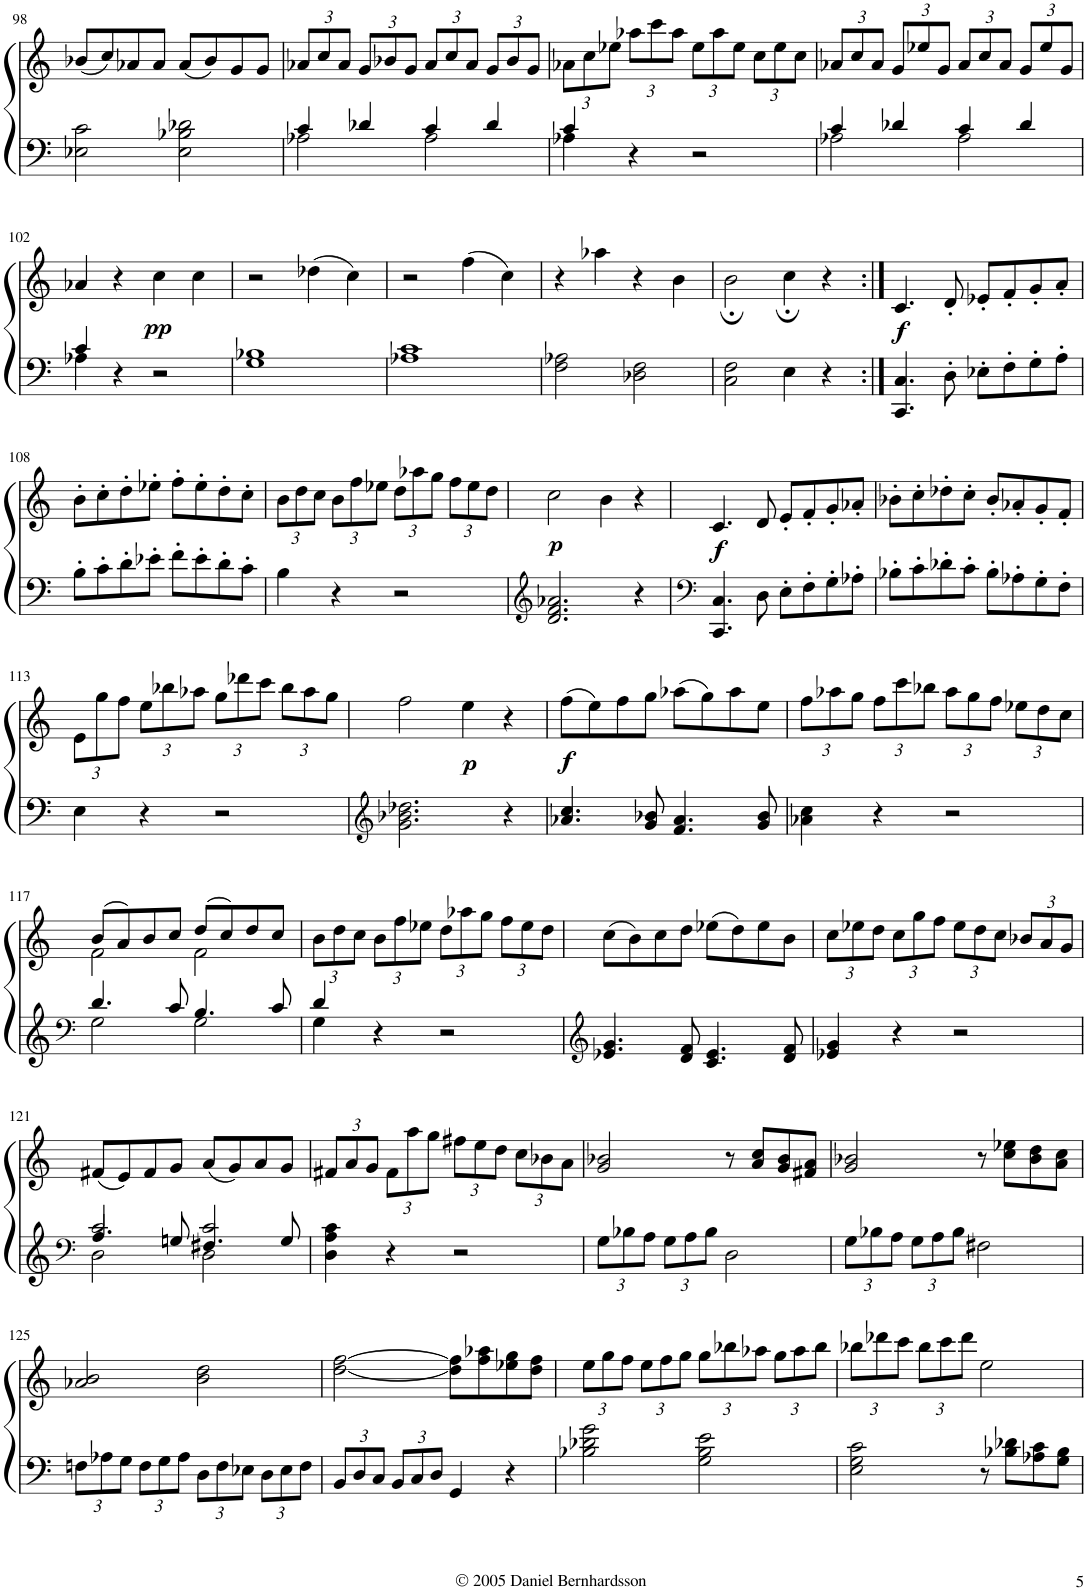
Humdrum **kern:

**kern	**kern	**dynam
*part1	*part1	*part1
*staff2	*staff1	*staff1/2
*I"Piano	*	*
*I'Pno.	*	*
!!LO:PB:g=z
*clefF4	*clefG2	*
*k[]	*k[]	*
*M4/4	*M4/4	*
*met(c)	*met(c)	*
=98	=98	=98
2E-X\ 2c\	(8b-X/L	.
.	8cc/)	.
.	8a-X/	.
.	8a-/J	.
2E-\ 2B-X\ 2d-X\	(8a-/L	.
.	8b-/)	.
.	8g/	.
.	8g/J	.
=99	=99	=99
*^	*	*
*	*	*Xbrackettup	*
4c/	2A-X\	12a-X/L	.
.	.	12cc/	.
.	.	12a-/J	.
4d-X/	.	12g/L	.
.	.	12b-X/	.
.	.	12g/J	.
4c/	2A-\	12a-/L	.
.	.	12cc/	.
.	.	12a-/J	.
4d-/	.	12g/L	.
.	.	12b-/	.
.	.	12g/J	.
=100	=100	=100	=100
4c/	4A-X\	12a-X\L	.
.	.	12cc\	.
.	.	12ee-X\J	.
4r	4ryy	12aa-X\L	.
.	.	12ccc\	.
.	.	12aa-\J	.
2r	2ryy	12ee-\L	.
.	.	12aa-\	.
.	.	12ee-\J	.
.	.	12cc\L	.
.	.	12ee-\	.
.	.	12cc\J	.
=101	=101	=101	=101
4c/	2A-X\	12a-X/L	.
.	.	12cc/	.
.	.	12a-/J	.
4d-X/	.	12g/L	.
.	.	12ee-X/	.
.	.	12g/J	.
4c/	2A-\	12a-/L	.
.	.	12cc/	.
.	.	12a-/J	.
4d-/	.	12g/L	.
.	.	12ee-/	.
.	.	12g/J	.
!!LO:LB:g=z
=102	=102	=102	=102
4c/	4A-X\	4a-X/	.
4r	4ryy	4r	.
!	!	!	!LO:DY:b
2r	2ryy	4cc\	pp
.	.	4cc\	.
*v	*v	*	*
=103	=103	=103
1G 1B-X	2r	.
.	(4dd-X\	.
.	4cc\)	.
=104	=104	=104
1A-X 1c	2r	.
.	(4ff\	.
.	4cc\)	.
=105	=105	=105
2F\ 2A-X\	4r	.
.	4aa-X\	.
2D-X\ 2F\	4r	.
.	4b\	.
=106	=106	=106
*	*^	*
2C\ 2F\	2b\	2r;yy	.
4E\	4cc\	4r;yy	.
4r	4r	4ryy	.
=107:|!	=107:|!	=107:|!	=107:|!
!	!	!	!LO:DY:b
*	*v	*v	*
4.CC/ 4.C/	4.c/	f
8D'\	8d'/	.
8E-X'\L	8e-X'/L	.
8F'\	8f'/	.
8G'\	8g'/	.
8A'\J	8a'/J	.
!!LO:LB:g=z
=108	=108	=108
8B'\L	8b'\L	.
8c'\	8cc'\	.
8d'\	8dd'\	.
8e-X'\J	8ee-X'\J	.
8f'\L	8ff'\L	.
8e-'\	8ee-'\	.
8d'\	8dd'\	.
8c'\J	8cc'\J	.
=109	=109	=109
4B\	12b\L	.
.	12dd\	.
.	12cc\J	.
4r	12b\L	.
.	12ff\	.
.	12ee-X\J	.
2r	12dd\L	.
.	12aa-X\	.
.	12gg\J	.
.	12ff\L	.
.	12ee-\	.
.	12dd\J	.
=110	=110	=110
*clefG2	*	*
!	!	!LO:DY:b
2.d/ 2.f/ 2.a-X/	2cc\	p
.	4b\	.
4r	4r	.
=111	=111	=111
*clefF4	*	*
!	!	!LO:DY:b
4.CC/ 4.C/	4.c/	f
8D\	8d/	.
8E'\L	8e'/L	.
8F'\	8f'/	.
8G'\	8g'/	.
8A-X'\J	8a-X'/J	.
=112	=112	=112
8B-X'\L	8b-X'\L	.
8c'\	8cc'\	.
8d-X'\	8dd-X'\	.
8c'\J	8cc'\J	.
8B-'\L	8b-'/L	.
8A-X'\	8a-X'/	.
8G'\	8g'/	.
8F'\J	8f'/J	.
!!LO:LB:g=z
=113	=113	=113
4E\	12e\L	.
.	12gg\	.
.	12ff\J	.
4r	12ee\L	.
.	12bb-X\	.
.	12aa-X\J	.
2r	12gg\L	.
.	12ddd-X\	.
.	12ccc\J	.
.	12bb-\L	.
.	12aa-\	.
.	12gg\J	.
=114	=114	=114
*clefG2	*	*
2.g\ 2.b-X\ 2.dd-X\	2ff\	.
!	!	!LO:DY:b
.	4ee\	p
4r	4r	.
=115	=115	=115
!	!	!LO:DY:b
4.a-X/ 4.cc/	(8ff\L	f
.	8ee\)	.
.	8ff\	.
8g/ 8b-X/	8gg\J	.
4.f/ 4.a-/	(8aa-X\L	.
.	8gg\)	.
.	8aa-\	.
8g/ 8b-/	8ee\J	.
=116	=116	=116
4a-X\ 4cc\	12ff\L	.
.	12aa-X\	.
.	12gg\J	.
4r	12ff\L	.
.	12ccc\	.
.	12bb-X\J	.
2r	12aa-\L	.
.	12gg\	.
.	12ff\J	.
.	12ee-X\L	.
.	12dd\	.
.	12cc\J	.
!!LO:LB:g=z
=117	=117	=117
*clefF4	*	*
*^	*^	*
4.d/	2G\	(8b/L	2f\	.
.	.	8a/)	.	.
.	.	8b/	.	.
8c/	.	8cc/J	.	.
4.B/	2G\	(8dd/L	2f\	.
.	.	8cc/)	.	.
.	.	8dd/	.	.
8c/	.	8cc/J	.	.
*	*	*v	*v	*
=118	=118	=118	=118
4d/	4G\	12b\L	.
.	.	12dd\	.
.	.	12cc\J	.
4r	4ryy	12b\L	.
.	.	12ff\	.
.	.	12ee-X\J	.
2r	2ryy	12dd\L	.
.	.	12aa-X\	.
.	.	12gg\J	.
.	.	12ff\L	.
.	.	12ee-\	.
.	.	12dd\J	.
*v	*v	*	*
=119	=119	=119
*clefG2	*	*
4.e-X/ 4.g/	(8cc\L	.
.	8b\)	.
.	8cc\	.
8d/ 8f/	8dd\J	.
4.c/ 4.e-/	(8ee-X\L	.
.	8dd\)	.
.	8ee-\	.
8d/ 8f/	8b\J	.
=120	=120	=120
4e-X/ 4g/	12cc\L	.
.	12ee-X\	.
.	12dd\J	.
4r	12cc\L	.
.	12gg\	.
.	12ff\J	.
2r	12ee-\L	.
.	12dd\	.
.	12cc\J	.
.	12b-X/L	.
.	12a/	.
.	12g/J	.
!!LO:LB:g=z
=121	=121	=121
*clefF4	*	*
*^	*	*
*	*^	*	*
2c/	2D\	4.A/	(8f#X/L	.
.	.	.	8e/)	.
.	.	.	8f#/	.
.	.	8Gn/	8g/J	.
2c/	2D\	4.F#X/	(8a/L	.
.	.	.	8g/)	.
.	.	.	8a/	.
.	.	8G/	8g/J	.
*v	*v	*v	*	*
=122	=122	=122
4D\ 4A\ 4c\	12f#X/L	.
.	12a/	.
.	12g/J	.
4r	12f#\L	.
.	12aa\	.
.	12gg\J	.
2r	12ff#X\L	.
.	12ee\	.
.	12dd\J	.
.	12cc\L	.
.	12b-X\	.
.	12a\J	.
=123	=123	=123
*Xbrackettup	*	*
12G\L	2g/ 2b-X/	.
12B-X\	.	.
12A\J	.	.
12G\L	.	.
12A\	.	.
12B-\J	.	.
2D\	8r	.
.	8a/ 8cc/L	.
.	8g/ 8b-/	.
.	8f#X/ 8a/J	.
=124	=124	=124
12G\L	2g/ 2b-X/	.
12B-X\	.	.
12A\J	.	.
12G\L	.	.
12A\	.	.
12B-\J	.	.
2F#X\	8r	.
.	8cc\ 8ee-X\L	.
.	8b-\ 8dd\	.
.	8a\ 8cc\J	.
!!LO:LB:g=z
=125	=125	=125
12Fn\L	2a-X/ 2b/	.
12A-X\	.	.
12G\J	.	.
12F\L	.	.
12G\	.	.
12A-\J	.	.
12D\L	2b\ 2dd\	.
12F\	.	.
12E-X\J	.	.
12D\L	.	.
12E-\	.	.
12F\J	.	.
=126	=126	=126
12BB/L	[2dd\ [2ff\	.
12D/	.	.
12C/J	.	.
12BB/L	.	.
12C/	.	.
12D/J	.	.
4GG/	8dd\] 8ff\]L	.
.	8ff\ 8aa-X\	.
4r	8ee-X\ 8gg\	.
.	8dd\ 8ff\J	.
=127	=127	=127
2B-X\ 2d-X\ 2g\	12ee\L	.
.	12gg\	.
.	12ff\J	.
.	12ee\L	.
.	12ff\	.
.	12gg\J	.
2G\ 2B-\ 2e\	12gg\L	.
.	12bb-X\	.
.	12aa-X\J	.
.	12gg\L	.
.	12aa-\	.
.	12bb-\J	.
=128	=128	=128
2E\ 2G\ 2c\	12bb-X\L	.
.	12ddd-X\	.
.	12ccc\J	.
.	12bb-\L	.
.	12ccc\	.
.	12ddd-\J	.
8r	2ee\	.
8B-X\ 8d-X\L	.	.
8A-X\ 8c\	.	.
8G\ 8B-\J	.	.
=	=	=
*-	*-	*-
